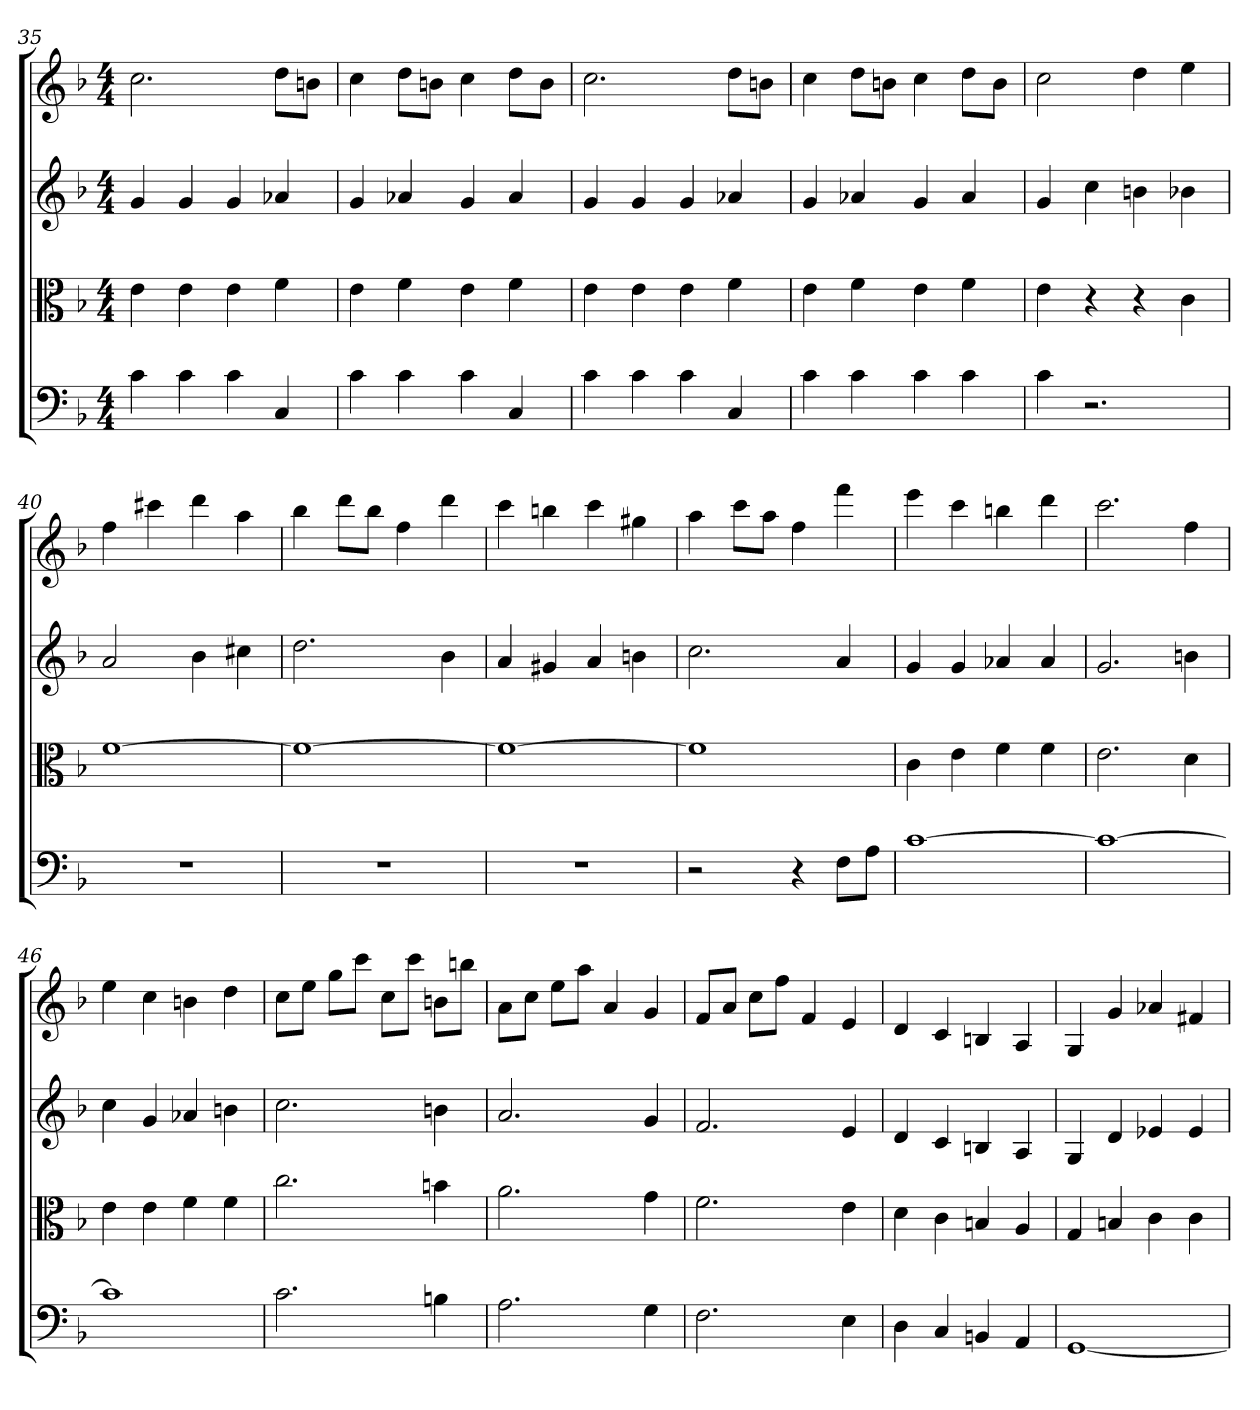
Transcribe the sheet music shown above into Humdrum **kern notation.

**kern	**kern	**kern	**kern
*part4	*part3	*part2	*part1
*staff4	*staff3	*staff2	*staff1
*clefF4	*clefC3	*	*
*k[b-]	*k[b-]	*k[b-]	*k[b-]
*F:	*F:	*F:	*F:
*M4/4	*M4/4	*M4/4	*M4/4
=35	=35	=35	=35
4c	4e	4g	2.cc
4c	4e	4g	.
4c	4e	4g	.
4C	4f	4a-X	8ddL
.	.	.	8bnJ
=36	=36	=36	=36
4c	4e	4g	4cc
4c	4f	4a-X	8ddL
.	.	.	8bnJ
4c	4e	4g	4cc
4C	4f	4a-	8ddL
.	.	.	8bJ
=37	=37	=37	=37
4c	4e	4g	2.cc
4c	4e	4g	.
4c	4e	4g	.
4C	4f	4a-X	8ddL
.	.	.	8bnJ
=38	=38	=38	=38
4c	4e	4g	4cc
4c	4f	4a-X	8ddL
.	.	.	8bnJ
4c	4e	4g	4cc
4c	4f	4a-	8ddL
.	.	.	8bJ
=39	=39	=39	=39
4c	4e	4g	2cc
2.r	4r	4cc	.
.	4r	4bn	4dd
.	4c	4b-X	4ee
=40	=40	=40	=40
1r	[1f	2a	4ff
.	.	.	4ccc#X
.	.	4b-	4ddd
.	.	4cc#X	4aa
=41	=41	=41	=41
1r	1f_	2.dd	4bb-
.	.	.	8dddL
.	.	.	8bb-J
.	.	.	4ff
.	.	4b-	4ddd
=42	=42	=42	=42
1r	1f_	4a	4ccc
.	.	4g#X	4bbn
.	.	4a	4ccc
.	.	4bn	4gg#X
=43	=43	=43	=43
2r	1f]	2.cc	4aa
.	.	.	8cccL
.	.	.	8aaJ
4r	.	.	4ff
8F\L	.	4a	4fff
8A\J	.	.	.
=44	=44	=44	=44
[1c	4c	4g	4eee
.	4e	4g	4ccc
.	4f	4a-X	4bbn
.	4f	4a-	4ddd
=45	=45	=45	=45
1c_	2.e	2.g	2.ccc
.	4d	4bn	4ff
=46	=46	=46	=46
1c]	4e	4cc	4ee
.	4e	4g	4cc
.	4f	4a-X	4bn
.	4f	4bn	4dd
=47	=47	=47	=47
2.c	2.cc	2.cc	8ccL
.	.	.	8eeJ
.	.	.	8ggL
.	.	.	8cccJ
.	.	.	8ccL
.	.	.	8cccJ
4Bn	4bn	4bn	8bnL
.	.	.	8bbnJ
=48	=48	=48	=48
2.A	2.a	2.a	8aL
.	.	.	8ccJ
.	.	.	8eeL
.	.	.	8aaJ
.	.	.	4a
4G	4g	4g	4g
=49	=49	=49	=49
2.F	2.f	2.f	8fL
.	.	.	8aJ
.	.	.	8ccL
.	.	.	8ffJ
.	.	.	4f
4E	4e	4e	4e
=50	=50	=50	=50
4D	4d	4d	4d
4C	4c	4c	4c
4BBn	4Bn	4Bn	4Bn
4AA	4A	4A	4A
=51	=51	=51	=51
[1GG	4G	4G	4G
.	4Bn	4d	4g
.	4c	4e-X	4a-X
.	4c	4e-	4f#X
=	=	=	=
*-	*-	*-	*-
